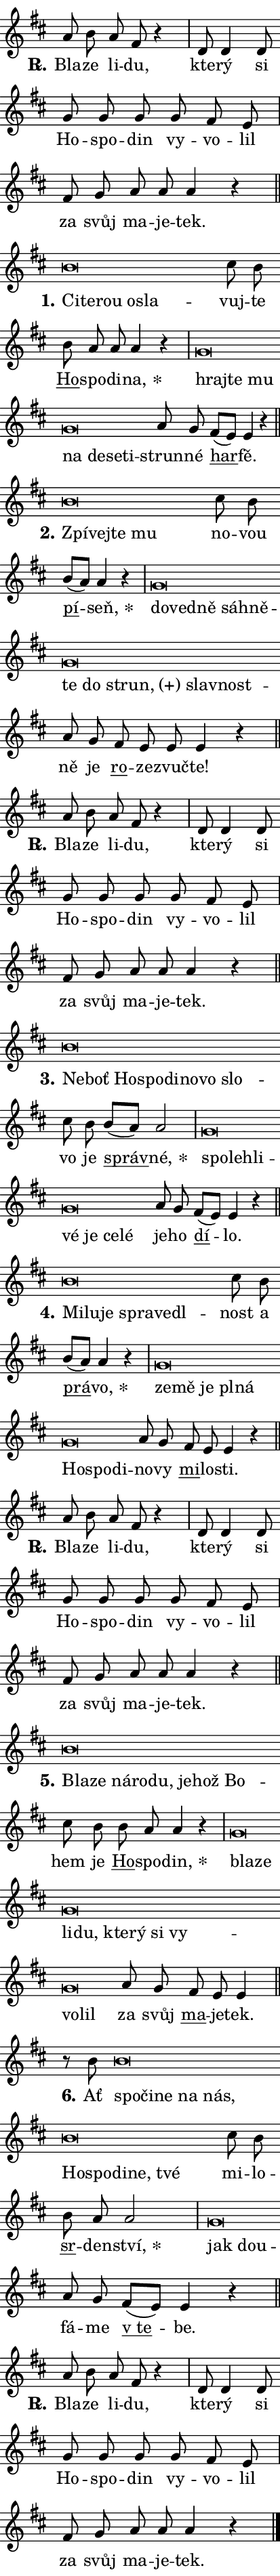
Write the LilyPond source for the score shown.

\version "2.22.1"
\header { tagline = "" }
\paper {
  indent = 0\cm
  top-margin = 0\cm
  right-margin = 0\cm
  bottom-margin = 0\cm
  left-margin = 0\cm
  paper-width = 7\cm
  page-breaking = #ly:one-page-breaking
  system-system-spacing.basic-distance = #11
  score-system-spacing.basic-distance = #11.3
  ragged-last = ##f
}


%% Author: Thomas Morley
%% https://lists.gnu.org/archive/html/lilypond-user/2020-05/msg00002.html
#(define (line-position grob)
"Returns position of @var[grob} in current system:
   @code{'start}, if at first time-step
   @code{'end}, if at last time-step
   @code{'middle} otherwise
"
  (let* ((col (ly:item-get-column grob))
         (ln (ly:grob-object col 'left-neighbor))
         (rn (ly:grob-object col 'right-neighbor))
         (col-to-check-left (if (ly:grob? ln) ln col))
         (col-to-check-right (if (ly:grob? rn) rn col))
         (break-dir-left
           (and
             (ly:grob-property col-to-check-left 'non-musical #f)
             (ly:item-break-dir col-to-check-left)))
         (break-dir-right
           (and
             (ly:grob-property col-to-check-right 'non-musical #f)
             (ly:item-break-dir col-to-check-right))))
        (cond ((eqv? 1 break-dir-left) 'start)
              ((eqv? -1 break-dir-right) 'end)
              (else 'middle))))

#(define (tranparent-at-line-position vctor)
  (lambda (grob)
  "Relying on @code{line-position} select the relevant enry from @var{vctor}.
Used to determine transparency,"
    (case (line-position grob)
      ((end) (not (vector-ref vctor 0)))
      ((middle) (not (vector-ref vctor 1)))
      ((start) (not (vector-ref vctor 2))))))

noteHeadBreakVisibility =
#(define-music-function (break-visibility)(vector?)
"Makes @code{NoteHead}s transparent relying on @var{break-visibility}"
#{
  \override NoteHead.transparent =
    #(tranparent-at-line-position break-visibility)
#})

#(define delete-ledgers-for-transparent-note-heads
  (lambda (grob)
    "Reads whether a @code{NoteHead} is transparent.
If so this @code{NoteHead} is removed from @code{'note-heads} from
@var{grob}, which is supposed to be @code{LedgerLineSpanner}.
As a result ledgers are not printed for this @code{NoteHead}"
    (let* ((nhds-array (ly:grob-object grob 'note-heads))
           (nhds-list
             (if (ly:grob-array? nhds-array)
                 (ly:grob-array->list nhds-array)
                 '()))
           ;; Relies on the transparent-property being done before
           ;; Staff.LedgerLineSpanner.after-line-breaking is executed.
           ;; This is fragile ...
           (to-keep
             (remove
               (lambda (nhd)
                 (ly:grob-property nhd 'transparent #f))
               nhds-list)))
      ;; TODO find a better method to iterate over grob-arrays, similiar
      ;; to filter/remove etc for lists
      ;; For now rebuilt from scratch
      (set! (ly:grob-object grob 'note-heads)  '())
      (for-each
        (lambda (nhd)
          (ly:pointer-group-interface::add-grob grob 'note-heads nhd))
        to-keep))))

hideNotes = {
  \noteHeadBreakVisibility #begin-of-line-visible
}
unHideNotes = {
  \noteHeadBreakVisibility #all-visible
}

% work-around for resetting accidentals
% https://lilypond.org/doc/v2.23/Documentation/notation/displaying-rhythms#unmetered-music
cadenzaMeasure = {
  \cadenzaOff
  \partial 1024 s1024
  \cadenzaOn
}

#(define-markup-command (accent layout props text) (markup?)
  "Underline accented syllable"
  (interpret-markup layout props
    #{\markup \override #'(offset . 4.3) \underline { #text }#}))

responsum = \markup \concat {
  "R" \hspace #-1.05 \path #0.1 #'((moveto 0 0.07) (lineto 0.9 0.8)) \hspace #0.05 "."
}

\layout {
    \context {
        \Staff
        \remove "Time_signature_engraver"
        \override LedgerLineSpanner.after-line-breaking = #delete-ledgers-for-transparent-note-heads
    }
    \context {
        \Voice {
            \override NoteHead.output-attributes = #'((class . "notehead"))
            \override Hairpin.height = #0.55
        }
    }
    \context {
        \Lyrics {
            \override StanzaNumber.output-attributes = #'((class . "stanzanumber"))
            \override LyricSpace.minimum-distance = #0.9
            \override LyricText.font-name = #"TeX Gyre Schola"
            \override LyricText.font-size = 1
            \override StanzaNumber.font-name = #"TeX Gyre Schola Bold"
            \override StanzaNumber.font-size = 1
        }
    }
}

% magnetic-lyrics.ily
%
%   written by
%     Jean Abou Samra <jean@abou-samra.fr>
%     Werner Lemberg <wl@gnu.org>
%
%   adapted by
%     Jiri Hon <jiri.hon@gmail.com>
%
% Version 2022-Apr-15

% https://www.mail-archive.com/lilypond-user@gnu.org/msg149350.html

#(define (Left_hyphen_pointer_engraver context)
   "Collect syllable-hyphen-syllable occurrences in lyrics and store
them in properties.  This engraver only looks to the left.  For
example, if the lyrics input is @code{foo -- bar}, it does the
following.

@itemize @bullet
@item
Set the @code{text} property of the @code{LyricHyphen} grob between
@q{foo} and @q{bar} to @code{foo}.

@item
Set the @code{left-hyphen} property of the @code{LyricText} grob with
text @q{foo} to the @code{LyricHyphen} grob between @q{foo} and
@q{bar}.
@end itemize

Use this auxiliary engraver in combination with the
@code{lyric-@/text::@/apply-@/magnetic-@/offset!} hook."
   (let ((hyphen #f)
         (text #f))
     (make-engraver
      (acknowledgers
       ((lyric-syllable-interface engraver grob source-engraver)
        (set! text grob)))
      (end-acknowledgers
       ((lyric-hyphen-interface engraver grob source-engraver)
        ;(when (not (grob::has-interface grob 'lyric-space-interface))
          (set! hyphen grob)));)
      ((stop-translation-timestep engraver)
       (when (and text hyphen)
         (ly:grob-set-object! text 'left-hyphen hyphen))
       (set! text #f)
       (set! hyphen #f)))))

#(define (lyric-text::apply-magnetic-offset! grob)
   "If the space between two syllables is less than the value in
property @code{LyricText@/.details@/.squash-threshold}, move the right
syllable to the left so that it gets concatenated with the left
syllable.

Use this function as a hook for
@code{LyricText@/.after-@/line-@/breaking} if the
@code{Left_@/hyphen_@/pointer_@/engraver} is active."
   (let ((hyphen (ly:grob-object grob 'left-hyphen #f)))
     (when hyphen
       (let ((left-text (ly:spanner-bound hyphen LEFT)))
         (when (grob::has-interface left-text 'lyric-syllable-interface)
           (let* ((common (ly:grob-common-refpoint grob left-text X))
                  (this-x-ext (ly:grob-extent grob common X))
                  (left-x-ext
                   (begin
                     ;; Trigger magnetism for left-text.
                     (ly:grob-property left-text 'after-line-breaking)
                     (ly:grob-extent left-text common X)))
                  ;; `delta` is the gap width between two syllables.
                  (delta (- (interval-start this-x-ext)
                            (interval-end left-x-ext)))
                  (details (ly:grob-property grob 'details))
                  (threshold (assoc-get 'squash-threshold details 0.2)))
             (when (< delta threshold)
               (let* (;; We have to manipulate the input text so that
                      ;; ligatures crossing syllable boundaries are not
                      ;; disabled.  For languages based on the Latin
                      ;; script this is essentially a beautification.
                      ;; However, for non-Western scripts it can be a
                      ;; necessity.
                      (lt (ly:grob-property left-text 'text))
                      (rt (ly:grob-property grob 'text))
                      (is-space (grob::has-interface hyphen 'lyric-space-interface))
                      (space (if is-space " " ""))
                      (space-markup (grob-interpret-markup grob " "))
                      (space-size (interval-length (ly:stencil-extent space-markup X)))
                      (extra-delta (if is-space space-size 0))
                      ;; Append new syllable.
                      (ltrt-space (if (and (string? lt) (string? rt))
                                (string-append lt space rt)
                                (make-concat-markup (list lt space rt))))
                      ;; Right-align `ltrt` to the right side.
                      (ltrt-space-markup (grob-interpret-markup
                               grob
                               (make-translate-markup
                                (cons (interval-length this-x-ext) 0)
                                (make-right-align-markup ltrt-space)))))
                 (begin
                   ;; Don't print `left-text`.
                   (ly:grob-set-property! left-text 'stencil #f)
                   ;; Set text and stencil (which holds all collected
                   ;; syllables so far) and shift it to the left.
                   (ly:grob-set-property! grob 'text ltrt-space)
                   (ly:grob-set-property! grob 'stencil ltrt-space-markup)
                   (ly:grob-translate-axis! grob (- (- delta extra-delta)) X))))))))))


#(define (lyric-hyphen::displace-bounds-first grob)
   ;; Make very sure this callback isn't triggered too early.
   (let ((left (ly:spanner-bound grob LEFT))
         (right (ly:spanner-bound grob RIGHT)))
     (ly:grob-property left 'after-line-breaking)
     (ly:grob-property right 'after-line-breaking)
     (ly:lyric-hyphen::print grob)))

squashThreshold = #0.4

\layout {
  \context {
    \Lyrics
    \consists #Left_hyphen_pointer_engraver
    \override LyricText.after-line-breaking =
      #lyric-text::apply-magnetic-offset!
    \override LyricHyphen.stencil = #lyric-hyphen::displace-bounds-first
    \override LyricText.details.squash-threshold = \squashThreshold
    \override LyricHyphen.minimum-distance = 0
    \override LyricHyphen.minimum-length = \squashThreshold
  }
}

squash = \override LyricText.details.squash-threshold = 9999
unSquash = \override LyricText.details.squash-threshold = \squashThreshold

left = \override LyricText.self-alignment-X = #LEFT
unLeft = \revert LyricText.self-alignment-X

starOffset = #(lambda (grob) 
                (let ((x_offset (ly:self-alignment-interface::aligned-on-x-parent grob)))
                  (if (= x_offset 0) 0 (+ x_offset 1.2))))

star = #(define-music-function (syllable)(string?)
"Append star separator at the end of a syllable"
#{
  \once \override LyricText.X-offset = #starOffset
  \lyricmode { \markup {
    #syllable
    \override #'((font-name . "TeX Gyre Schola Bold")) \hspace #0.2 \lower #0.65 \larger "*"
  } }
#})

starAccent = #(define-music-function (syllable)(string?)
"Append star separator at the end of a syllable and make accent"
#{
  \once \override LyricText.X-offset = #starOffset
  \lyricmode { \markup {
    \accent #syllable
    \override #'((font-name . "TeX Gyre Schola Bold")) \hspace #0.2 \lower #0.65 \larger "*"
  } }
#})

breath = #(define-music-function (syllable)(string?)
"Append breathing indicator at the end of a syllable"
#{
  \lyricmode { \markup { #syllable "+" } }
#})

optionalBreath = #(define-music-function (syllable)(string?)
"Append optional breathing indicator at the end of a syllable"
#{
  \lyricmode { \markup { #syllable "(+)" } }
#})


\score {
    <<
        \new Voice = "melody" { \cadenzaOn \key d \major \relative { a'8 b a fis r4 \cadenzaMeasure \bar "|" d8 d4 d8 \bar "" g g g \bar "" g fis e \cadenzaMeasure \bar "|" fis g a a a4 r \cadenzaMeasure \bar "||" \break } }
        \new Lyrics \lyricsto "melody" { \lyricmode { \set stanza = \responsum
Bla -- ze li -- du, kte -- rý si Ho -- spo -- din vy -- vo -- lil za svůj ma -- je -- tek. } }
    >>
    \layout {}
}

\score {
    <<
        \new Voice = "melody" { \cadenzaOn \key d \major \relative { b'\breve*1/16 \hideNotes \breve*1/16 \bar "" \breve*1/16 \bar "" \breve*1/16 \breve*1/16 \bar "" \unHideNotes cis8 b \bar "" b a a a4 r \cadenzaMeasure \bar "|" g\breve*1/16 \hideNotes \breve*1/16 \bar "" \breve*1/16 \bar "" \breve*1/16 \bar "" \breve*1/16 \bar "" \breve*1/16 \breve*1/16 \bar "" \unHideNotes a8 g \bar "" fis[( e)] e4 r \cadenzaMeasure \bar "||" \break } }
        \new Lyrics \lyricsto "melody" { \lyricmode { \set stanza = "1."
\left Ci -- \squash te -- rou o -- sla -- \unLeft \unSquash vuj -- te \markup \accent Ho -- spo -- di -- \star na, \left hraj -- \squash te mu na de -- se -- ti -- \unLeft \unSquash strun -- né \markup \accent har -- fě. } }
    >>
    \layout {}
}

\score {
    <<
        \new Voice = "melody" { \cadenzaOn \key d \major \relative { b'\breve*1/16 \hideNotes \breve*1/16 \bar "" \breve*1/16 \breve*1/16 \bar "" \unHideNotes cis8 b \bar "" b[( a)] a4 r \cadenzaMeasure \bar "|" g\breve*1/16 \hideNotes \breve*1/16 \bar "" \breve*1/16 \bar "" \breve*1/16 \bar "" \breve*1/16 \bar "" \breve*1/16 \bar "" \breve*1/16 \bar "" \breve*1/16 \bar "" \breve*1/16 \breve*1/16 \bar "" \unHideNotes a8 g \bar "" fis e e e4 r \cadenzaMeasure \bar "||" \break } }
        \new Lyrics \lyricsto "melody" { \lyricmode { \set stanza = "2."
\left Zpí -- \squash vej -- te mu \unLeft \unSquash no -- vou \markup \accent pí -- \star seň, \left do -- \squash ved -- ně sáh -- ně -- te do \optionalBreath strun, slav -- nost -- \unLeft \unSquash ně je \markup \accent ro -- ze -- zvuč -- te! } }
    >>
    \layout {}
}

\score {
    <<
        \new Voice = "melody" { \cadenzaOn \key d \major \relative { a'8 b a fis r4 \cadenzaMeasure \bar "|" d8 d4 d8 \bar "" g g g \bar "" g fis e \cadenzaMeasure \bar "|" fis g a a a4 r \cadenzaMeasure \bar "||" \break } }
        \new Lyrics \lyricsto "melody" { \lyricmode { \set stanza = \responsum
Bla -- ze li -- du, kte -- rý si Ho -- spo -- din vy -- vo -- lil za svůj ma -- je -- tek. } }
    >>
    \layout {}
}

\score {
    <<
        \new Voice = "melody" { \cadenzaOn \key d \major \relative { b'\breve*1/16 \hideNotes \breve*1/16 \bar "" \breve*1/16 \bar "" \breve*1/16 \bar "" \breve*1/16 \bar "" \breve*1/16 \bar "" \breve*1/16 \breve*1/16 \bar "" \unHideNotes cis8 b \bar "" b[( a)] a2 \cadenzaMeasure \bar "|" g\breve*1/16 \hideNotes \breve*1/16 \bar "" \breve*1/16 \bar "" \breve*1/16 \bar "" \breve*1/16 \bar "" \breve*1/16 \breve*1/16 \bar "" \unHideNotes a8 g \bar "" fis[( e)] e4 r \cadenzaMeasure \bar "||" \break } }
        \new Lyrics \lyricsto "melody" { \lyricmode { \set stanza = "3."
\left Ne -- \squash boť Ho -- spo -- di -- no -- vo slo -- \unLeft \unSquash vo je \markup \accent správ -- \star né, \left spo -- \squash leh -- li -- vé je ce -- lé \unLeft \unSquash je -- ho \markup \accent dí -- lo. } }
    >>
    \layout {}
}

\score {
    <<
        \new Voice = "melody" { \cadenzaOn \key d \major \relative { b'\breve*1/16 \hideNotes \breve*1/16 \bar "" \breve*1/16 \bar "" \breve*1/16 \bar "" \breve*1/16 \breve*1/16 \bar "" \unHideNotes cis8 b \bar "" b[( a)] a4 r \cadenzaMeasure \bar "|" g\breve*1/16 \hideNotes \breve*1/16 \bar "" \breve*1/16 \bar "" \breve*1/16 \bar "" \breve*1/16 \bar "" \breve*1/16 \bar "" \breve*1/16 \breve*1/16 \bar "" \unHideNotes a8 g \bar "" fis e e4 r \cadenzaMeasure \bar "||" \break } }
        \new Lyrics \lyricsto "melody" { \lyricmode { \set stanza = "4."
\left Mi -- \squash lu -- je spra -- ve -- dl -- \unLeft \unSquash nost a \markup \accent prá -- \star vo, \left ze -- \squash mě je pl -- ná Ho -- spo -- di -- \unLeft \unSquash no -- vy \markup \accent mi -- lo -- sti. } }
    >>
    \layout {}
}

\score {
    <<
        \new Voice = "melody" { \cadenzaOn \key d \major \relative { a'8 b a fis r4 \cadenzaMeasure \bar "|" d8 d4 d8 \bar "" g g g \bar "" g fis e \cadenzaMeasure \bar "|" fis g a a a4 r \cadenzaMeasure \bar "||" \break } }
        \new Lyrics \lyricsto "melody" { \lyricmode { \set stanza = \responsum
Bla -- ze li -- du, kte -- rý si Ho -- spo -- din vy -- vo -- lil za svůj ma -- je -- tek. } }
    >>
    \layout {}
}

\score {
    <<
        \new Voice = "melody" { \cadenzaOn \key d \major \relative { b'\breve*1/16 \hideNotes \breve*1/16 \bar "" \breve*1/16 \bar "" \breve*1/16 \bar "" \breve*1/16 \bar "" \breve*1/16 \bar "" \breve*1/16 \breve*1/16 \bar "" \unHideNotes cis8 b \bar "" b a a4 r \cadenzaMeasure \bar "|" g\breve*1/16 \hideNotes \breve*1/16 \bar "" \breve*1/16 \bar "" \breve*1/16 \bar "" \breve*1/16 \bar "" \breve*1/16 \bar "" \breve*1/16 \bar "" \breve*1/16 \bar "" \breve*1/16 \breve*1/16 \bar "" \unHideNotes a8 g \bar "" fis e e4 \cadenzaMeasure \bar "||" \break } }
        \new Lyrics \lyricsto "melody" { \lyricmode { \set stanza = "5."
\left Bla -- \squash ze ná -- ro -- du, je -- hož Bo -- \unLeft \unSquash hem je \markup \accent Ho -- spo -- \star din, \left bla -- \squash ze li -- du, kte -- rý si vy -- vo -- lil \unLeft \unSquash za svůj \markup \accent ma -- je -- tek. } }
    >>
    \layout {}
}

\score {
    <<
        \new Voice = "melody" { \cadenzaOn \key d \major \relative { r8 b'8 b\breve*1/16 \hideNotes \breve*1/16 \bar "" \breve*1/16 \bar "" \breve*1/16 \bar "" \breve*1/16 \bar "" \breve*1/16 \bar "" \breve*1/16 \bar "" \breve*1/16 \bar "" \breve*1/16 \breve*1/16 \bar "" \unHideNotes cis8 b \bar "" b a a2 \cadenzaMeasure \bar "|" g\breve*1/16 \hideNotes \breve*1/16 \bar "" \unHideNotes a8 g \bar "" fis[( e)] e4 r \cadenzaMeasure \bar "||" \break } }
        \new Lyrics \lyricsto "melody" { \lyricmode { \set stanza = "6."
Ať \left spo -- \squash či -- ne na nás, Ho -- spo -- di -- ne, tvé \unLeft \unSquash mi -- lo -- \markup \accent sr -- den -- \star ství, \left jak \squash dou -- \unLeft \unSquash fá -- me \markup \accent "v te" -- be. } }
    >>
    \layout {}
}

\score {
    <<
        \new Voice = "melody" { \cadenzaOn \key d \major \relative { a'8 b a fis r4 \cadenzaMeasure \bar "|" d8 d4 d8 \bar "" g g g \bar "" g fis e \cadenzaMeasure \bar "|" fis g a a a4 r \cadenzaMeasure \bar "||" \break } \bar "|." }
        \new Lyrics \lyricsto "melody" { \lyricmode { \set stanza = \responsum
Bla -- ze li -- du, kte -- rý si Ho -- spo -- din vy -- vo -- lil za svůj ma -- je -- tek. } }
    >>
    \layout {}
}
